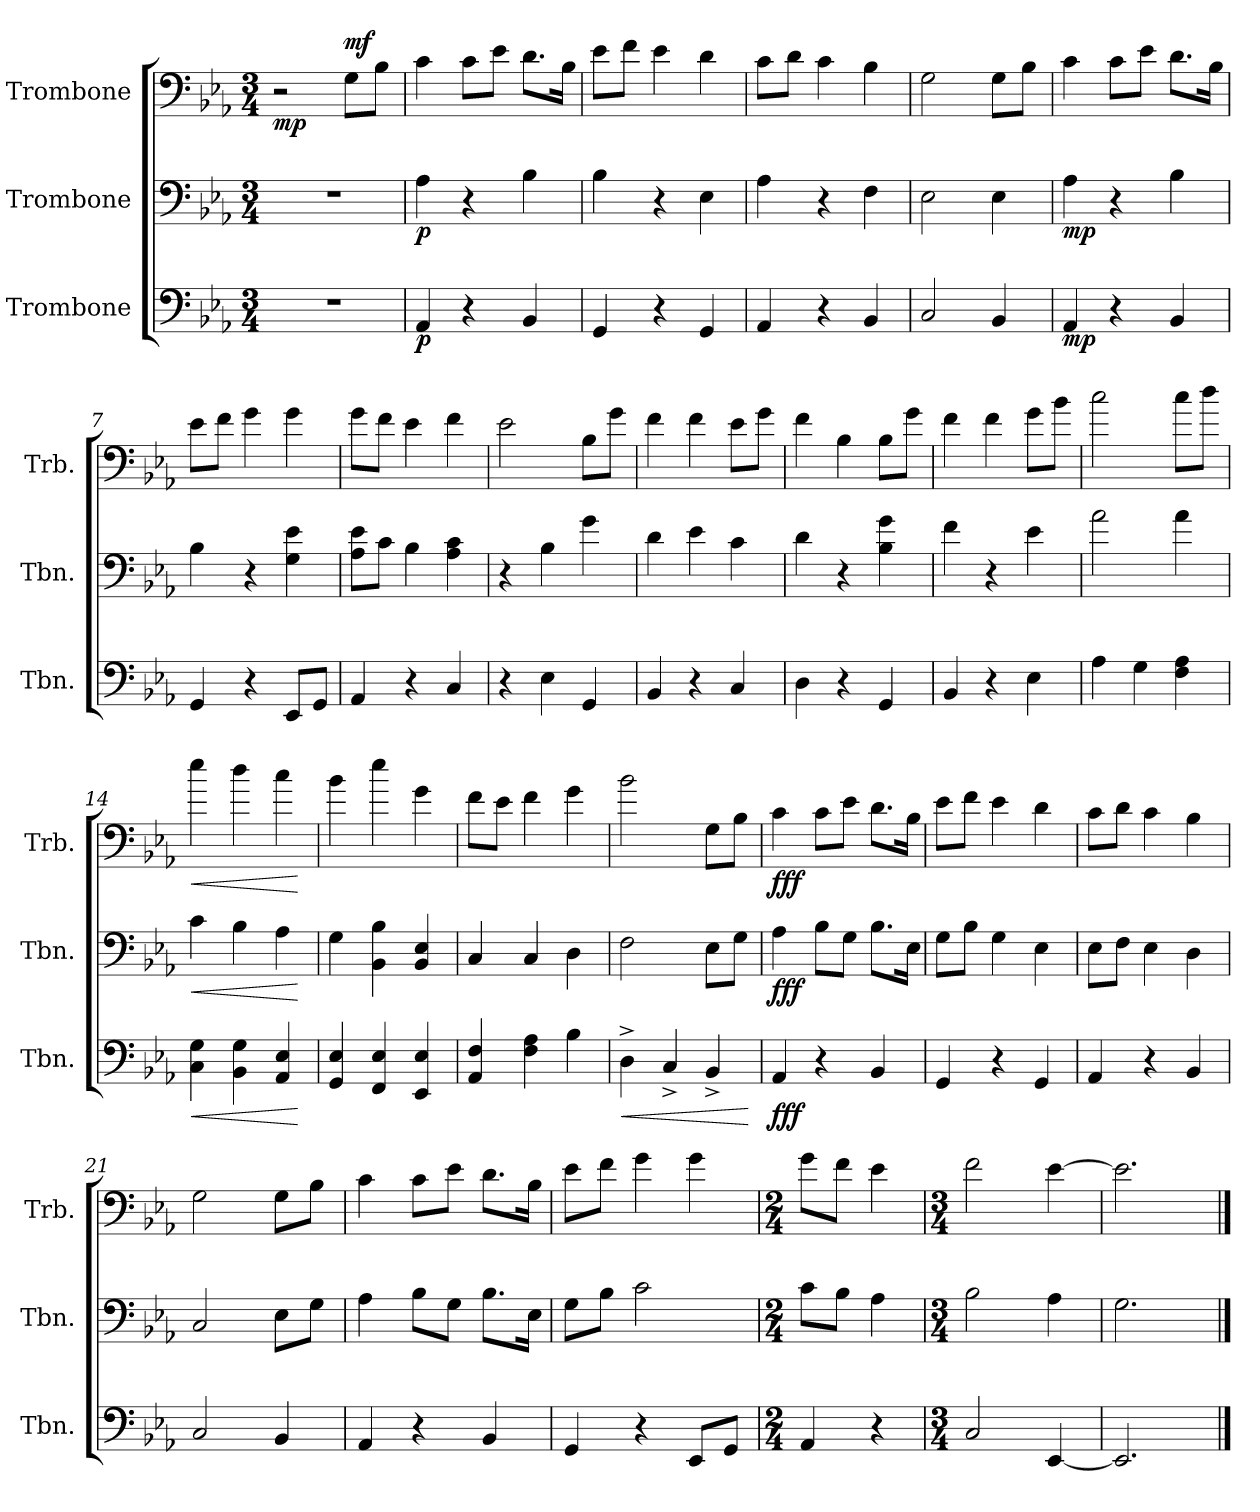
**kern	**dynam	**kern	**dynam	**kern	**dynam
*part3	*part3	*part2	*part2	*part1	*part1
*staff3	*staff3	*staff2	*staff2	*staff1	*staff1
*I"Trombone	*	*I"Trombone	*	*I"Trombone	*
*I'Tbn.	*	*I'Tbn.	*	*I'Trb.	*
*clefF4	*	*clefF4	*	*clefF4	*
*k[b-e-a-]	*	*k[b-e-a-]	*	*k[b-e-a-]	*
*M3/4	*	*M3/4	*	*M3/4	*
*MM68	*	*MM68	*	*MM68	*
=1	=1	=1	=1	=1	=1
!	!	!	!	!	!LO:DY:b
2.r	.	2.r	.	2r	mp
!	!	!	!	!	!LO:DY:a
.	.	.	.	8G\L	mf
!	!	!	!	!	!LO:DY:a
!	!	!	!	!	!LO:DY:n=1:a
.	.	.	.	8B-\J	f mp
=2	=2	=2	=2	=2	=2
!	!LO:DY:b	!	!LO:DY:b	!	!
4AA-/	p	4A-\	p	4c\	.
4r	.	4r	.	8c\L	.
.	.	.	.	8e-\J	.
4BB-/	.	4B-\	.	8.d\L	.
.	.	.	.	16B-\Jk	.
=3	=3	=3	=3	=3	=3
4GG/	.	4B-\	.	8e-\L	.
.	.	.	.	8f\J	.
4r	.	4r	.	4e-\	.
4GG/	.	4E-\	.	4d\	.
=4	=4	=4	=4	=4	=4
4AA-/	.	4A-\	.	8c\L	.
.	.	.	.	8d\J	.
4r	.	4r	.	4c\	.
4BB-/	.	4F\	.	4B-\	.
=5	=5	=5	=5	=5	=5
2C/	.	2E-\	.	2G\	.
!	!	!	!	!	!LO:DY:a
!	!	!	!	!	!LO:DY:n=1:b
4BB-/	.	4E-\	.	8G\L	ff mf
.	.	.	.	8B-\J	.
=6	=6	=6	=6	=6	=6
!	!LO:DY:b	!	!LO:DY:b	!	!
4AA-/	mp	4A-\	mp	4c\	.
4r	.	4r	.	8c\L	.
.	.	.	.	8e-\J	.
4BB-/	.	4B-\	.	8.d\L	.
.	.	.	.	16B-\Jk	.
!!LO:LB:g=z
=7	=7	=7	=7	=7	=7
4GG/	.	4B-\	.	8e-\L	.
.	.	.	.	8f\J	.
4r	.	4r	.	4g\	.
8EE-/L	.	4G\ 4e-\	.	4g\	.
8GG/J	.	.	.	.	.
=8	=8	=8	=8	=8	=8
4AA-/	.	8A-\ 8e-\L	.	8g\L	.
.	.	8c\J	.	8f\J	.
4r	.	4B-\	.	4e-\	.
4C/	.	4A-\ 4c\	.	4f\	.
=9	=9	=9	=9	=9	=9
4r	.	4r	.	2e-\	.
4E-\	.	4B-\	.	.	.
4GG/	.	4g\	.	8B-\L	.
.	.	.	.	8g\J	.
=10	=10	=10	=10	=10	=10
4BB-/	.	4d\	.	4f\	.
4r	.	4e-\	.	4f\	.
4C/	.	4c\	.	8e-\L	.
.	.	.	.	8g\J	.
=11	=11	=11	=11	=11	=11
4D\	.	4d\	.	4f\	.
4r	.	4r	.	4B-\	.
4GG/	.	4B-\ 4g\	.	8B-\L	.
.	.	.	.	8g\J	.
=12	=12	=12	=12	=12	=12
4BB-/	.	4f\	.	4f\	.
4r	.	4r	.	4f\	.
4E-\	.	4e-\	.	8g\L	.
.	.	.	.	8b-\J	.
=13	=13	=13	=13	=13	=13
4A-\	.	2a-\	.	2cc\	.
4G\	.	.	.	.	.
4F\ 4A-\	.	4a-\	.	8cc\L	.
.	.	.	.	8dd\J	.
!!LO:LB:g=z
=14	=14	=14	=14	=14	=14
!	!LO:HP:b	!	!LO:HP:b	!	!LO:HP:b
4C\ 4G\	<	4c\	<	4ee-\	<
4BB-\ 4G\	.	4B-\	.	4dd\	.
4AA-/ 4E-/	.	4A-\	.	4cc\	.
.	[	.	[	.	[
=15	=15	=15	=15	=15	=15
4GG/ 4E-/	.	4G\	.	4b-\	.
4FF/ 4E-/	.	4BB-\ 4B-\	.	4ee-\	.
4EE-/ 4E-/	.	4BB-/ 4E-/	.	4g\	.
=16	=16	=16	=16	=16	=16
4AA-/ 4F/	.	4C/	.	8f\L	.
.	.	.	.	8e-\J	.
4F\ 4A-\	.	4C/	.	4f\	.
4B-\	.	4D\	.	4g\	.
=17	=17	=17	=17	=17	=17
!	!LO:HP:b	!	!	!	!
4D^\	<	2F\	.	2b-\	.
4C^/	.	.	.	.	.
4BB-^/	.	8E-\L	.	8G\L	.
.	.	8G\J	.	8B-\J	.
.	[	.	.	.	.
=18	=18	=18	=18	=18	=18
!	!LO:DY:b	!	!LO:DY:b	!	!LO:DY:b
4AA-/	fff	4A-\	fff	4c\	fff
4r	.	8B-\L	.	8c\L	.
.	.	8G\J	.	8e-\J	.
4BB-/	.	8.B-\L	.	8.d\L	.
.	.	16E-\Jk	.	16B-\Jk	.
=19	=19	=19	=19	=19	=19
4GG/	.	8G\L	.	8e-\L	.
.	.	8B-\J	.	8f\J	.
4r	.	4G\	.	4e-\	.
4GG/	.	4E-\	.	4d\	.
=20	=20	=20	=20	=20	=20
4AA-/	.	8E-\L	.	8c\L	.
.	.	8F\J	.	8d\J	.
4r	.	4E-\	.	4c\	.
4BB-/	.	4D\	.	4B-\	.
!!LO:PB:g=z
=21	=21	=21	=21	=21	=21
2C/	.	2C/	.	2G\	.
4BB-/	.	8E-\L	.	8G\L	.
.	.	8G\J	.	8B-\J	.
=22	=22	=22	=22	=22	=22
4AA-/	.	4A-\	.	4c\	.
4r	.	8B-\L	.	8c\L	.
.	.	8G\J	.	8e-\J	.
4BB-/	.	8.B-\L	.	8.d\L	.
.	.	16E-\Jk	.	16B-\Jk	.
=23	=23	=23	=23	=23	=23
4GG/	.	8G\L	.	8e-\L	.
.	.	8B-\J	.	8f\J	.
4r	.	2c\	.	4g\	.
8EE-/L	.	.	.	4g\	.
8GG/J	.	.	.	.	.
=24	=24	=24	=24	=24	=24
*M2/4	*	*M2/4	*	*M2/4	*
4AA-/	.	8c\L	.	8g\L	.
.	.	8B-\J	.	8f\J	.
4r	.	4A-\	.	4e-\	.
=25	=25	=25	=25	=25	=25
*M3/4	*	*M3/4	*	*M3/4	*
2C/	.	2B-\	.	2f\	.
[4EE-/	.	4A-\	.	[4e-\	.
=26	=26	=26	=26	=26	=26
2.EE-/]	.	2.G\	.	2.e-\]	.
==	==	==	==	==	==
*-	*-	*-	*-	*-	*-
